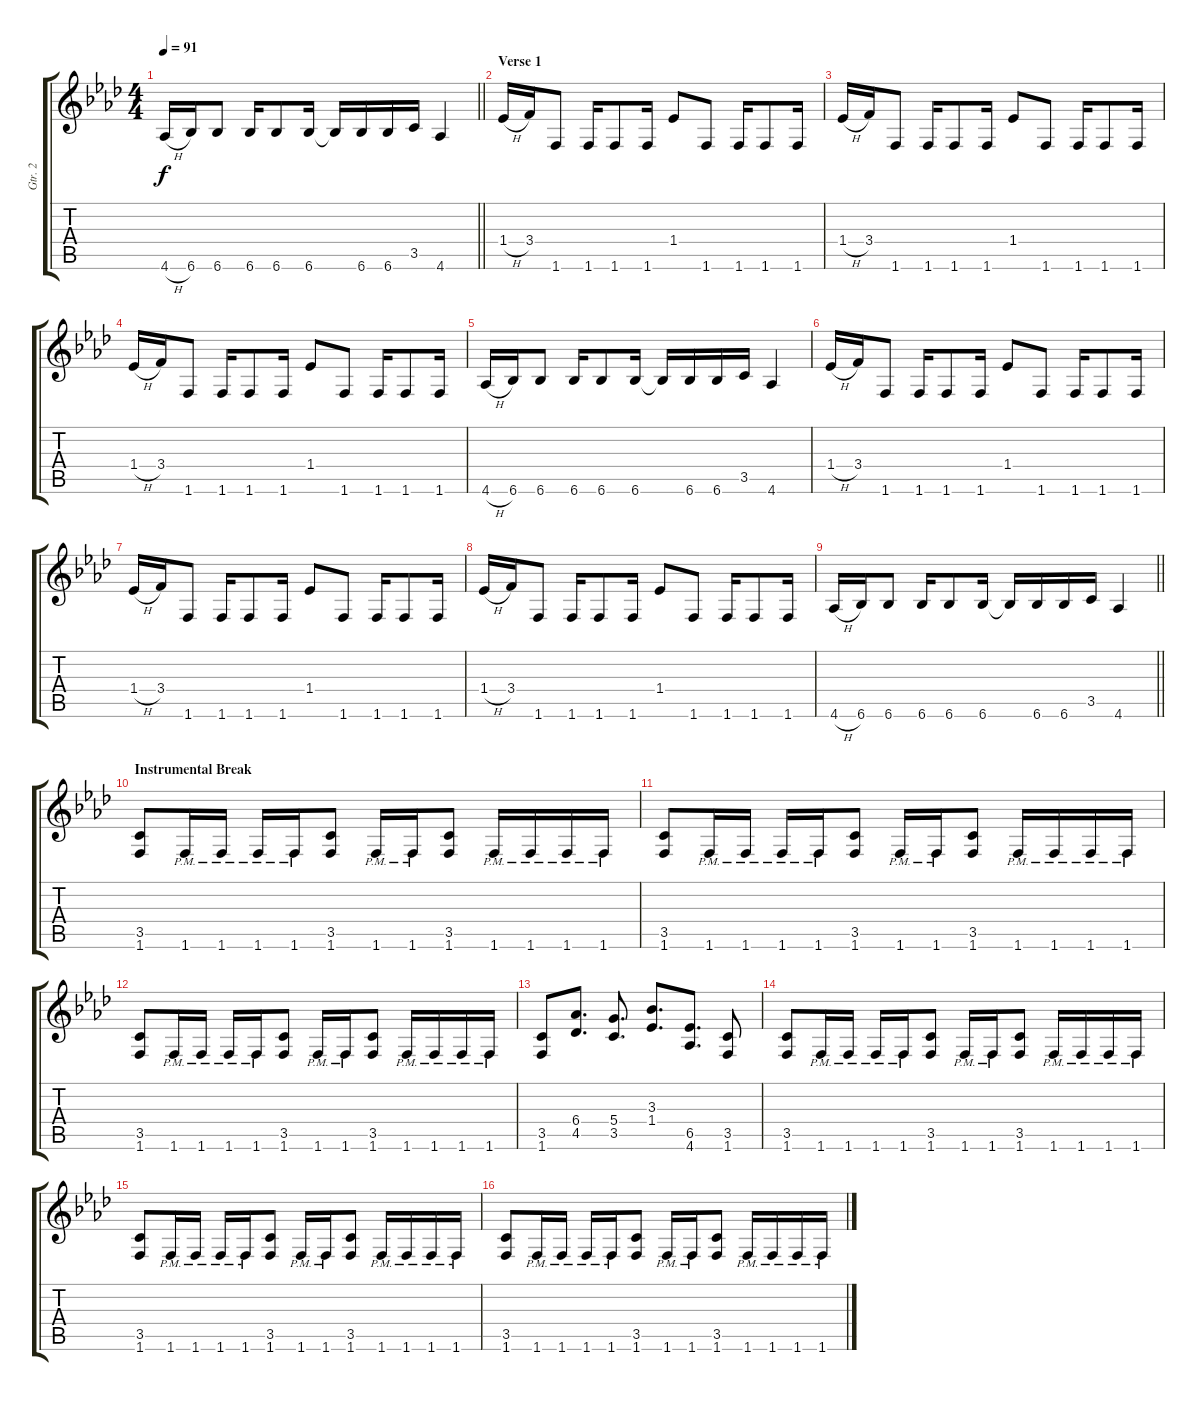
\track ("Gtr. 2" "Gtr. 2") {instrument distortionguitar}
\staff {score tabs}
\tuning (E4 B3 G3 D3 A2 E2) {hide}
\ts (4 4)
\tempo 91
\clef g2
\barLineRight lightlight
\ks fminor
4.6{h}.16{dy f} 6.6.16 6.6.8 6.6.16 6.6.8 6.6.16 6.6{t}.16 6.6.16 6.6.16 3.5.16 4.6.4 |
\section ("" "Verse 1")
1.4{h}.16 3.4.16 1.6.8 1.6.16 1.6.8 1.6.16 1.4.8 1.6.8 1.6.16 1.6.8 1.6.16 |
1.4{h}.16 3.4.16 1.6.8 1.6.16 1.6.8 1.6.16 1.4.8 1.6.8 1.6.16 1.6.8 1.6.16 |
1.4{h}.16 3.4.16 1.6.8 1.6.16 1.6.8 1.6.16 1.4.8 1.6.8 1.6.16 1.6.8 1.6.16 |
4.6{h}.16 6.6.16 6.6.8 6.6.16 6.6.8 6.6.16 6.6{t}.16 6.6.16 6.6.16 3.5.16 4.6.4 |
1.4{h}.16 3.4.16 1.6.8 1.6.16 1.6.8 1.6.16 1.4.8 1.6.8 1.6.16 1.6.8 1.6.16 |
1.4{h}.16 3.4.16 1.6.8 1.6.16 1.6.8 1.6.16 1.4.8 1.6.8 1.6.16 1.6.8 1.6.16 |
1.4{h}.16 3.4.16 1.6.8 1.6.16 1.6.8 1.6.16 1.4.8 1.6.8 1.6.16 1.6.8 1.6.16 |
\barLineRight lightlight
4.6{h}.16 6.6.16 6.6.8 6.6.16 6.6.8 6.6.16 6.6{t}.16 6.6.16 6.6.16 3.5.16 4.6.4 |
\section ("" "Instrumental Break")
(3.5 1.6).8 1.6{pm}.16 1.6{pm}.16 1.6{pm}.16 1.6{pm}.16 (3.5 1.6).8 1.6{pm}.16 1.6{pm}.16 (3.5 1.6).8 1.6{pm}.16 1.6{pm}.16 1.6{pm}.16 1.6{pm}.16 |
(3.5 1.6).8 1.6{pm}.16 1.6{pm}.16 1.6{pm}.16 1.6{pm}.16 (3.5 1.6).8 1.6{pm}.16 1.6{pm}.16 (3.5 1.6).8 1.6{pm}.16 1.6{pm}.16 1.6{pm}.16 1.6{pm}.16 |
(3.5 1.6).8 1.6{pm}.16 1.6{pm}.16 1.6{pm}.16 1.6{pm}.16 (3.5 1.6).8 1.6{pm}.16 1.6{pm}.16 (3.5 1.6).8 1.6{pm}.16 1.6{pm}.16 1.6{pm}.16 1.6{pm}.16 |
(3.5 1.6).8 (6.4 4.5).8{d} (5.4 3.5).8{d} (3.3 1.4).8{d} (6.5 4.6).8{d} (3.5 1.6).8 |
(3.5 1.6).8 1.6{pm}.16 1.6{pm}.16 1.6{pm}.16 1.6{pm}.16 (3.5 1.6).8 1.6{pm}.16 1.6{pm}.16 (3.5 1.6).8 1.6{pm}.16 1.6{pm}.16 1.6{pm}.16 1.6{pm}.16 |
(3.5 1.6).8 1.6{pm}.16 1.6{pm}.16 1.6{pm}.16 1.6{pm}.16 (3.5 1.6).8 1.6{pm}.16 1.6{pm}.16 (3.5 1.6).8 1.6{pm}.16 1.6{pm}.16 1.6{pm}.16 1.6{pm}.16 |
(3.5 1.6).8 1.6{pm}.16 1.6{pm}.16 1.6{pm}.16 1.6{pm}.16 (3.5 1.6).8 1.6{pm}.16 1.6{pm}.16 (3.5 1.6).8 1.6{pm}.16 1.6{pm}.16 1.6{pm}.16 1.6{pm}.16
